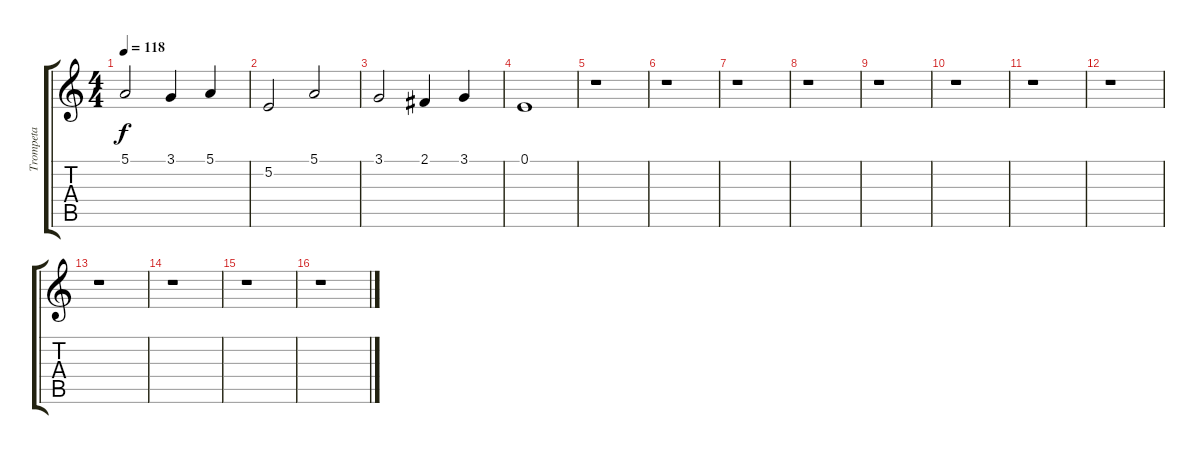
\track ("Trompeta" "Trompeta") {instrument trombone}
\staff {score tabs}
\tuning (E4 B3 G3 D3 A2 E2) {hide}
\ts (4 4)
\tempo 118
\clef g2
\ks c
5.1.2{dy f} 3.1.4 5.1.4 |
5.2.2 5.1.2 |
3.1.2 2.1.4 3.1.4 |
0.1.1 |
r.1 |
r.1 |
r.1 |
r.1 |
r.1 |
r.1 |
r.1 |
r.1 |
r.1 |
r.1 |
r.1 |
r.1
